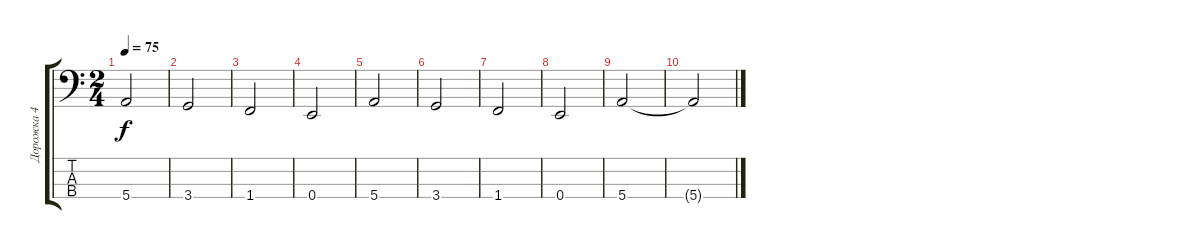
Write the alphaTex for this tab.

\track ("Дорожка 4" "Дорожка 4") {instrument electricbasspick}
\staff {score tabs}
\tuning (G2 D2 A1 E1) {hide}
\ts (2 4)
\tempo 75
\clef f4
\ks c
5.4.2{dy f} |
3.4.2 |
1.4.2 |
0.4.2 |
5.4.2 |
3.4.2 |
1.4.2 |
0.4.2 |
5.4.2 |
5.4{t}.2
